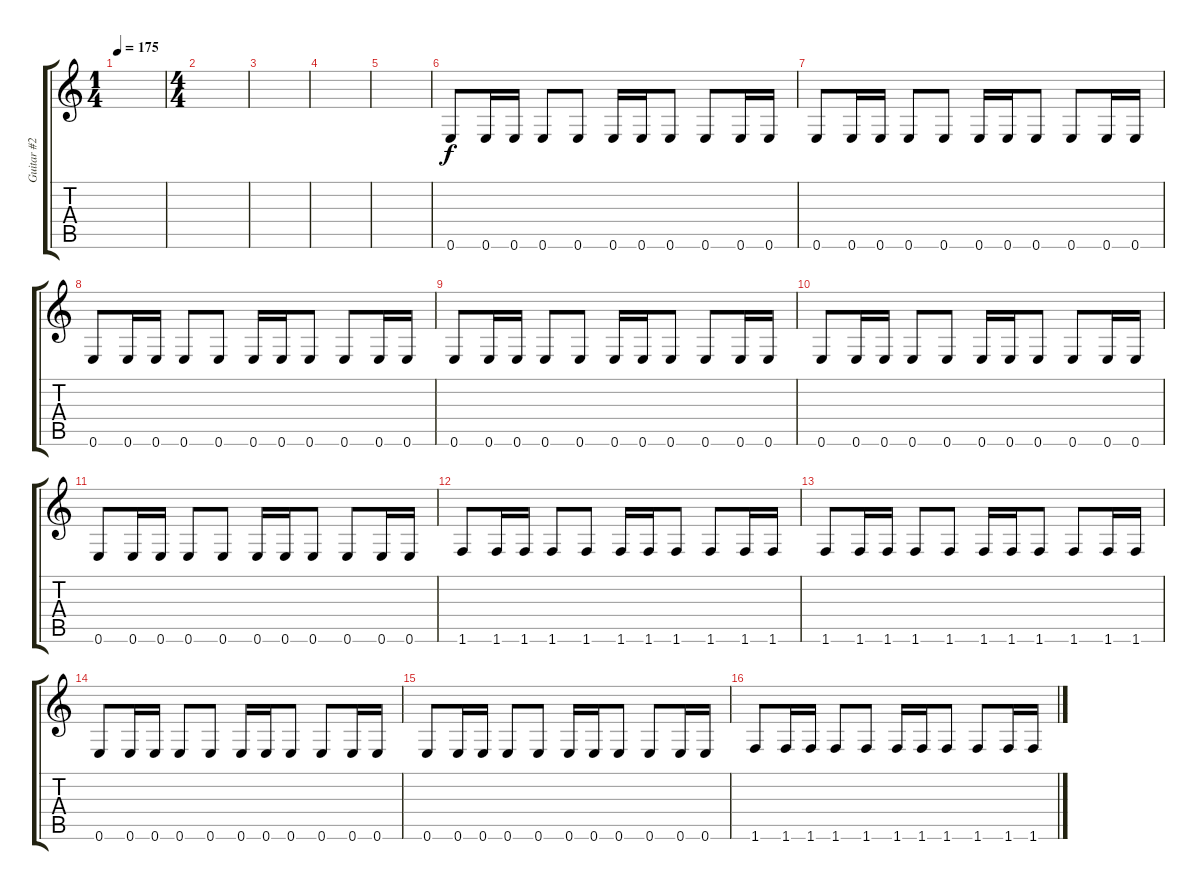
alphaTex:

\track ("Guitar #2" "Guitar #2") {instrument electricguitarclean}
\staff {score tabs}
\tuning (E4 B3 G3 D3 A2 E2) {hide}
\ts (1 4)
\tempo 175
\clef g2
\ks c
|
\ts (4 4)
|
|
|
|
0.6.8 0.6.16 0.6.16 0.6.8 0.6.8 0.6.16 0.6.16 0.6.8 0.6.8 0.6.16 0.6.16 |
0.6.8 0.6.16 0.6.16 0.6.8 0.6.8 0.6.16 0.6.16 0.6.8 0.6.8 0.6.16 0.6.16 |
0.6.8 0.6.16 0.6.16 0.6.8 0.6.8 0.6.16 0.6.16 0.6.8 0.6.8 0.6.16 0.6.16 |
0.6.8 0.6.16 0.6.16 0.6.8 0.6.8 0.6.16 0.6.16 0.6.8 0.6.8 0.6.16 0.6.16 |
0.6.8 0.6.16 0.6.16 0.6.8 0.6.8 0.6.16 0.6.16 0.6.8 0.6.8 0.6.16 0.6.16 |
0.6.8 0.6.16 0.6.16 0.6.8 0.6.8 0.6.16 0.6.16 0.6.8 0.6.8 0.6.16 0.6.16 |
1.6.8 1.6.16 1.6.16 1.6.8 1.6.8 1.6.16 1.6.16 1.6.8 1.6.8 1.6.16 1.6.16 |
1.6.8 1.6.16 1.6.16 1.6.8 1.6.8 1.6.16 1.6.16 1.6.8 1.6.8 1.6.16 1.6.16 |
0.6.8 0.6.16 0.6.16 0.6.8 0.6.8 0.6.16 0.6.16 0.6.8 0.6.8 0.6.16 0.6.16 |
0.6.8 0.6.16 0.6.16 0.6.8 0.6.8 0.6.16 0.6.16 0.6.8 0.6.8 0.6.16 0.6.16 |
1.6.8 1.6.16 1.6.16 1.6.8 1.6.8 1.6.16 1.6.16 1.6.8 1.6.8 1.6.16 1.6.16
